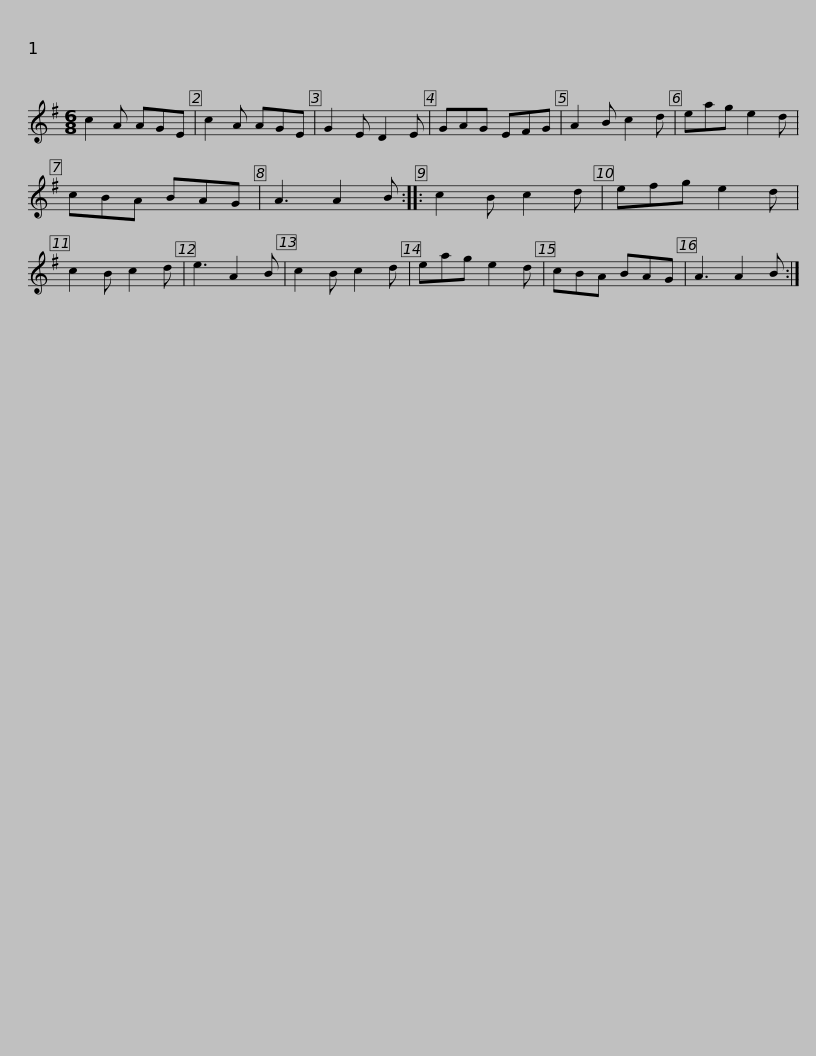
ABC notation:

X:1
L:1/8
M:6/8
I:linebreak $
K:G
V:1 treble
V:1
 c2 A AGE | c2 A AGE | G2 E D2 E | GAG EFG | A2 B c2 d | %5
 eag e2 d | cBA BAG | A3 A2 B ::$ c2 B c2 d | efg e2 d | %10
 c2 B c2 d | e3 A2 B | c2 B c2 d | eag e2 d | cBA BAG | %15
 A3 A2 B :| %16
